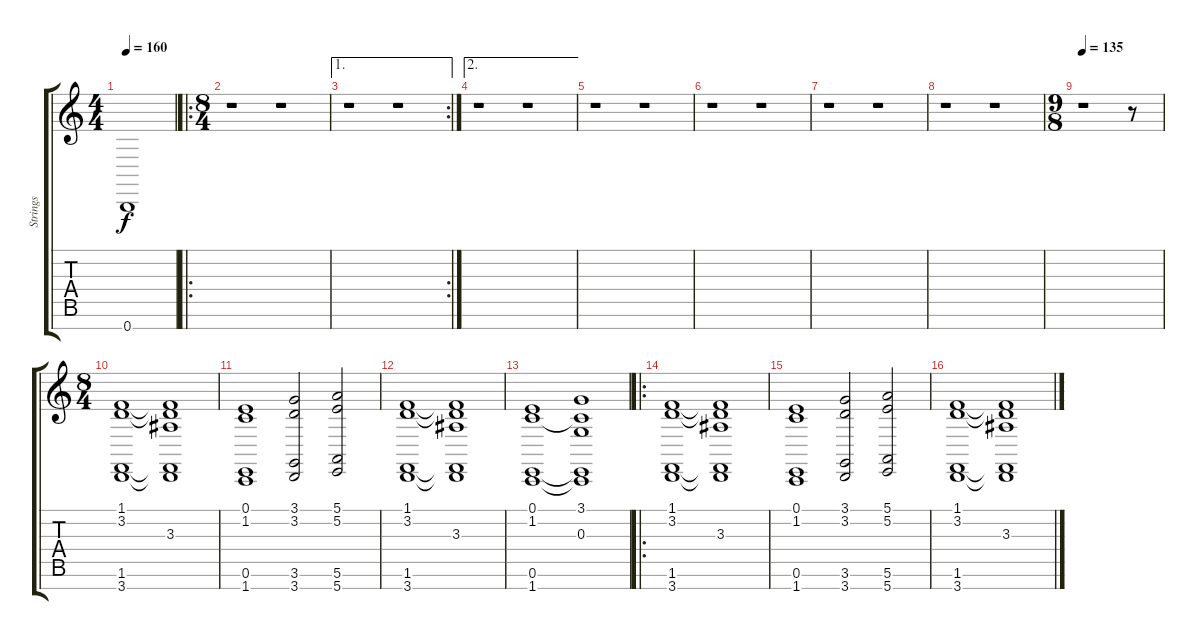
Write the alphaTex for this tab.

\track ("Strings" "Strings") {instrument synthstrings1}
\staff {score tabs}
\tuning (E4 B3 G3 D3 A2 E2 B1) {hide}
\ts (4 4)
\tempo 160
\clef g2
\ks c
0.7.1{dy f instrument synthstrings1} |
\ro
\ts (8 4)
r.1 r.1 |
\ae 1
\rc 2
r.1 r.1 |
\ae 2
r.1 r.1 |
r.1 r.1 |
r.1 r.1 |
r.1 r.1 |
r.1 r.1 |
\ts (9 8)
\tempo 135
r.1 r.8 |
\ts (8 4)
(1.1 3.2 1.6 3.7).1 (1.1{t} 3.2{t} 3.3 1.6{t} 3.7{t}).1 |
(0.1 1.2 0.6 1.7).1 (3.1 3.2 3.6 3.7).2 (5.1 5.2 5.6 5.7).2 |
(1.1 3.2 1.6 3.7).1 (1.1{t} 3.2{t} 3.3 1.6{t} 3.7{t}).1 |
(0.1 1.2 0.6 1.7).1 (3.1 1.2{t} 0.3 0.6{t} 1.7{t}).1 |
\ro
(1.1 3.2 1.6 3.7).1 (1.1{t} 3.2{t} 3.3 1.6{t} 3.7{t}).1 |
(0.1 1.2 0.6 1.7).1 (3.1 3.2 3.6 3.7).2 (5.1 5.2 5.6 5.7).2 |
(1.1 3.2 1.6 3.7).1 (1.1{t} 3.2{t} 3.3 1.6{t} 3.7{t}).1
